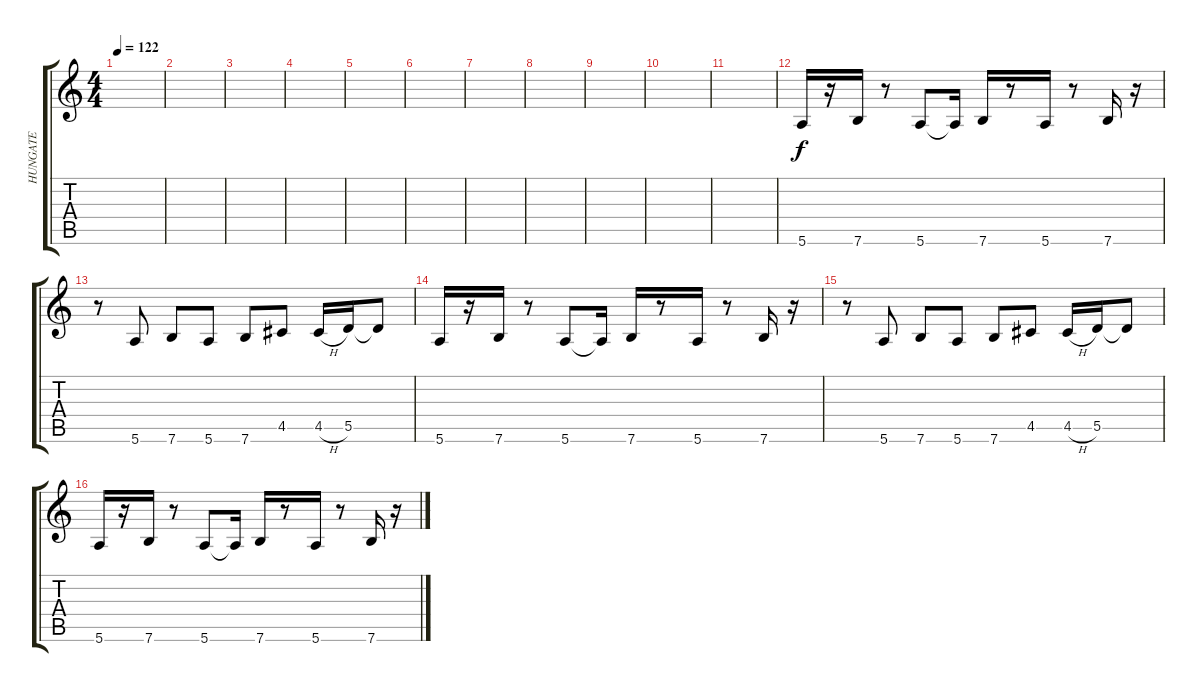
\track ("HUNGATE" "HUNGATE") {instrument electricbassfinger}
\staff {score tabs}
\tuning (E4 B3 G3 D3 A2 E2) {hide}
\ts (4 4)
\tempo 122
\clef g2
\ks c
|
|
|
|
|
|
|
|
|
|
|
5.6.16 r.16 7.6.16 r.8 5.6.8 5.6{t}.16 7.6.16 r.8 5.6.16 r.8 7.6.16 r.16 |
r.8 5.6.8 7.6.8 5.6.8 7.6.8 4.5.8 4.5{h}.16 5.5.16 5.5{t}.8 |
5.6.16 r.16 7.6.16 r.8 5.6.8 5.6{t}.16 7.6.16 r.8 5.6.16 r.8 7.6.16 r.16 |
r.8 5.6.8 7.6.8 5.6.8 7.6.8 4.5.8 4.5{h}.16 5.5.16 5.5{t}.8 |
5.6.16 r.16 7.6.16 r.8 5.6.8 5.6{t}.16 7.6.16 r.8 5.6.16 r.8 7.6.16 r.16
